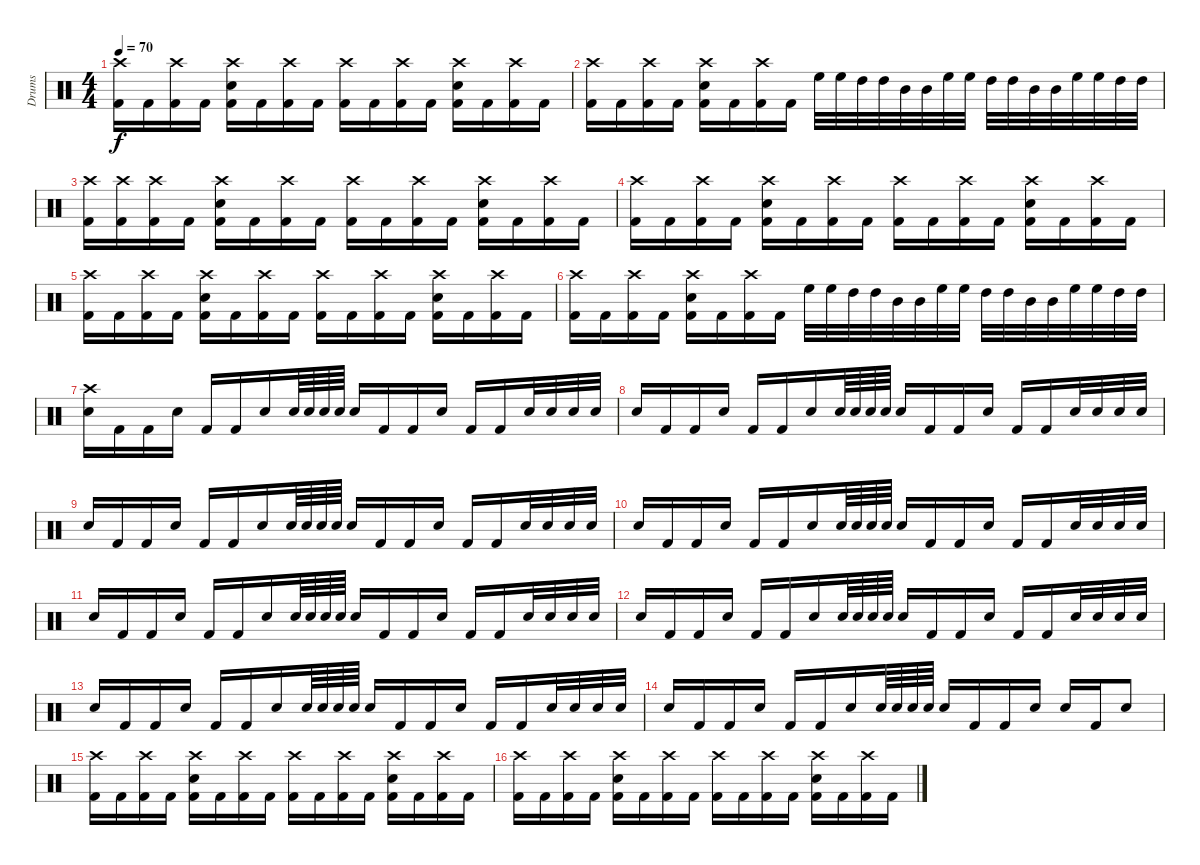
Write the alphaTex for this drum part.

\track ("Drums" "Drums") {instrument percussion}
\staff {score}
\articulation defaults
\ts (4 4)
\tempo 70
\clef neutral
\ks c
("Crash high (hit)" "Kick (hit) 2").16{dy f} "Kick (hit) 2".16 ("Crash high (hit)" "Kick (hit) 2").16 "Kick (hit) 2".16 ("Crash high (hit)" "Electric Snare (hit)" "Kick (hit) 2").16 "Kick (hit) 2".16 ("Crash high (hit)" "Kick (hit) 2").16 "Kick (hit) 2".16 ("Crash high (hit)" "Kick (hit) 2").16 "Kick (hit) 2".16 ("Crash high (hit)" "Kick (hit) 2").16 "Kick (hit) 2".16 ("Crash high (hit)" "Electric Snare (hit)" "Kick (hit) 2").16 "Kick (hit) 2".16 ("Crash high (hit)" "Kick (hit) 2").16 "Kick (hit) 2".16 |
("Crash high (hit)" "Kick (hit) 2").16 "Kick (hit) 2".16 ("Crash high (hit)" "Kick (hit) 2").16 "Kick (hit) 2".16 ("Crash high (hit)" "Electric Snare (hit)" "Kick (hit) 2").16 "Kick (hit) 2".16 ("Crash high (hit)" "Kick (hit) 2").16 "Kick (hit) 2".16 "High Floor Tom (hit)".32 "High Floor Tom (hit)".32 "High Tom (hit)".32 "High Tom (hit)".32 "Mid Tom (hit)".32 "Mid Tom (hit)".32 "High Floor Tom (hit)".32 "High Floor Tom (hit)".32 "High Tom (hit)".32 "High Tom (hit)".32 "Mid Tom (hit)".32 "Mid Tom (hit)".32 "High Floor Tom (hit)".32 "High Floor Tom (hit)".32 "High Tom (hit)".32 "High Tom (hit)".32 |
("Crash high (hit)" "Kick (hit) 2").16 ("Crash high (hit)" "Kick (hit) 2").16 ("Crash high (hit)" "Kick (hit) 2").16 "Kick (hit) 2".16 ("Crash high (hit)" "Electric Snare (hit)" "Kick (hit) 2").16 "Kick (hit) 2".16 ("Crash high (hit)" "Kick (hit) 2").16 "Kick (hit) 2".16 ("Crash high (hit)" "Kick (hit) 2").16 "Kick (hit) 2".16 ("Crash high (hit)" "Kick (hit) 2").16 "Kick (hit) 2".16 ("Crash high (hit)" "Electric Snare (hit)" "Kick (hit) 2").16 "Kick (hit) 2".16 ("Crash high (hit)" "Kick (hit) 2").16 "Kick (hit) 2".16 |
("Crash high (hit)" "Kick (hit) 2").16 "Kick (hit) 2".16 ("Crash high (hit)" "Kick (hit) 2").16 "Kick (hit) 2".16 ("Crash high (hit)" "Electric Snare (hit)" "Kick (hit) 2").16 "Kick (hit) 2".16 ("Crash high (hit)" "Kick (hit) 2").16 "Kick (hit) 2".16 ("Crash high (hit)" "Kick (hit) 2").16 "Kick (hit) 2".16 ("Crash high (hit)" "Kick (hit) 2").16 "Kick (hit) 2".16 ("Crash high (hit)" "Electric Snare (hit)" "Kick (hit) 2").16 "Kick (hit) 2".16 ("Crash high (hit)" "Kick (hit) 2").16 "Kick (hit) 2".16 |
("Crash high (hit)" "Kick (hit) 2").16 "Kick (hit) 2".16 ("Crash high (hit)" "Kick (hit) 2").16 "Kick (hit) 2".16 ("Crash high (hit)" "Electric Snare (hit)" "Kick (hit) 2").16 "Kick (hit) 2".16 ("Crash high (hit)" "Kick (hit) 2").16 "Kick (hit) 2".16 ("Crash high (hit)" "Kick (hit) 2").16 "Kick (hit) 2".16 ("Crash high (hit)" "Kick (hit) 2").16 "Kick (hit) 2".16 ("Crash high (hit)" "Electric Snare (hit)" "Kick (hit) 2").16 "Kick (hit) 2".16 ("Crash high (hit)" "Kick (hit) 2").16 "Kick (hit) 2".16 |
("Crash high (hit)" "Kick (hit) 2").16 "Kick (hit) 2".16 ("Crash high (hit)" "Kick (hit) 2").16 "Kick (hit) 2".16 ("Crash high (hit)" "Electric Snare (hit)" "Kick (hit) 2").16 "Kick (hit) 2".16 ("Crash high (hit)" "Kick (hit) 2").16 "Kick (hit) 2".16 "High Floor Tom (hit)".32 "High Floor Tom (hit)".32 "High Tom (hit)".32 "High Tom (hit)".32 "Mid Tom (hit)".32 "Mid Tom (hit)".32 "High Floor Tom (hit)".32 "High Floor Tom (hit)".32 "High Tom (hit)".32 "High Tom (hit)".32 "Mid Tom (hit)".32 "Mid Tom (hit)".32 "High Floor Tom (hit)".32 "High Floor Tom (hit)".32 "High Tom (hit)".32 "High Tom (hit)".32 |
("Crash high (hit)" "Electric Snare (hit)").16 "Kick (hit) 2".16 "Kick (hit) 2".16 "Electric Snare (hit)".16 "Kick (hit) 2".16 "Kick (hit) 2".16 "Electric Snare (hit)".16 "Electric Snare (hit)".64 "Electric Snare (hit)".64 "Electric Snare (hit)".64 "Electric Snare (hit)".64 "Electric Snare (hit)".16 "Kick (hit) 2".16 "Kick (hit) 2".16 "Electric Snare (hit)".16 "Kick (hit) 2".16 "Kick (hit) 2".16 "Electric Snare (hit)".32 "Electric Snare (hit)".32 "Electric Snare (hit)".32 "Electric Snare (hit)".32 |
"Electric Snare (hit)".16 "Kick (hit) 2".16 "Kick (hit) 2".16 "Electric Snare (hit)".16 "Kick (hit) 2".16 "Kick (hit) 2".16 "Electric Snare (hit)".16 "Electric Snare (hit)".64 "Electric Snare (hit)".64 "Electric Snare (hit)".64 "Electric Snare (hit)".64 "Electric Snare (hit)".16 "Kick (hit) 2".16 "Kick (hit) 2".16 "Electric Snare (hit)".16 "Kick (hit) 2".16 "Kick (hit) 2".16 "Electric Snare (hit)".32 "Electric Snare (hit)".32 "Electric Snare (hit)".32 "Electric Snare (hit)".32 |
"Electric Snare (hit)".16 "Kick (hit) 2".16 "Kick (hit) 2".16 "Electric Snare (hit)".16 "Kick (hit) 2".16 "Kick (hit) 2".16 "Electric Snare (hit)".16 "Electric Snare (hit)".64 "Electric Snare (hit)".64 "Electric Snare (hit)".64 "Electric Snare (hit)".64 "Electric Snare (hit)".16 "Kick (hit) 2".16 "Kick (hit) 2".16 "Electric Snare (hit)".16 "Kick (hit) 2".16 "Kick (hit) 2".16 "Electric Snare (hit)".32 "Electric Snare (hit)".32 "Electric Snare (hit)".32 "Electric Snare (hit)".32 |
"Electric Snare (hit)".16 "Kick (hit) 2".16 "Kick (hit) 2".16 "Electric Snare (hit)".16 "Kick (hit) 2".16 "Kick (hit) 2".16 "Electric Snare (hit)".16 "Electric Snare (hit)".64 "Electric Snare (hit)".64 "Electric Snare (hit)".64 "Electric Snare (hit)".64 "Electric Snare (hit)".16 "Kick (hit) 2".16 "Kick (hit) 2".16 "Electric Snare (hit)".16 "Kick (hit) 2".16 "Kick (hit) 2".16 "Electric Snare (hit)".32 "Electric Snare (hit)".32 "Electric Snare (hit)".32 "Electric Snare (hit)".32 |
"Electric Snare (hit)".16 "Kick (hit) 2".16 "Kick (hit) 2".16 "Electric Snare (hit)".16 "Kick (hit) 2".16 "Kick (hit) 2".16 "Electric Snare (hit)".16 "Electric Snare (hit)".64 "Electric Snare (hit)".64 "Electric Snare (hit)".64 "Electric Snare (hit)".64 "Electric Snare (hit)".16 "Kick (hit) 2".16 "Kick (hit) 2".16 "Electric Snare (hit)".16 "Kick (hit) 2".16 "Kick (hit) 2".16 "Electric Snare (hit)".32 "Electric Snare (hit)".32 "Electric Snare (hit)".32 "Electric Snare (hit)".32 |
"Electric Snare (hit)".16 "Kick (hit) 2".16 "Kick (hit) 2".16 "Electric Snare (hit)".16 "Kick (hit) 2".16 "Kick (hit) 2".16 "Electric Snare (hit)".16 "Electric Snare (hit)".64 "Electric Snare (hit)".64 "Electric Snare (hit)".64 "Electric Snare (hit)".64 "Electric Snare (hit)".16 "Kick (hit) 2".16 "Kick (hit) 2".16 "Electric Snare (hit)".16 "Kick (hit) 2".16 "Kick (hit) 2".16 "Electric Snare (hit)".32 "Electric Snare (hit)".32 "Electric Snare (hit)".32 "Electric Snare (hit)".32 |
"Electric Snare (hit)".16 "Kick (hit) 2".16 "Kick (hit) 2".16 "Electric Snare (hit)".16 "Kick (hit) 2".16 "Kick (hit) 2".16 "Electric Snare (hit)".16 "Electric Snare (hit)".64 "Electric Snare (hit)".64 "Electric Snare (hit)".64 "Electric Snare (hit)".64 "Electric Snare (hit)".16 "Kick (hit) 2".16 "Kick (hit) 2".16 "Electric Snare (hit)".16 "Kick (hit) 2".16 "Kick (hit) 2".16 "Electric Snare (hit)".32 "Electric Snare (hit)".32 "Electric Snare (hit)".32 "Electric Snare (hit)".32 |
"Electric Snare (hit)".16 "Kick (hit) 2".16 "Kick (hit) 2".16 "Electric Snare (hit)".16 "Kick (hit) 2".16 "Kick (hit) 2".16 "Electric Snare (hit)".16 "Electric Snare (hit)".64 "Electric Snare (hit)".64 "Electric Snare (hit)".64 "Electric Snare (hit)".64 "Electric Snare (hit)".16 "Kick (hit) 2".16 "Kick (hit) 2".16 "Electric Snare (hit)".16 "Electric Snare (hit)".16 "Kick (hit) 2".16 "Electric Snare (hit)".8 |
("Crash high (hit)" "Kick (hit) 2").16 "Kick (hit) 2".16 ("Crash high (hit)" "Kick (hit) 2").16 "Kick (hit) 2".16 ("Crash high (hit)" "Electric Snare (hit)" "Kick (hit) 2").16 "Kick (hit) 2".16 ("Crash high (hit)" "Kick (hit) 2").16 "Kick (hit) 2".16 ("Crash high (hit)" "Kick (hit) 2").16 "Kick (hit) 2".16 ("Crash high (hit)" "Kick (hit) 2").16 "Kick (hit) 2".16 ("Crash high (hit)" "Electric Snare (hit)" "Kick (hit) 2").16 "Kick (hit) 2".16 ("Crash high (hit)" "Kick (hit) 2").16 "Kick (hit) 2".16 |
("Crash high (hit)" "Kick (hit) 2").16 "Kick (hit) 2".16 ("Crash high (hit)" "Kick (hit) 2").16 "Kick (hit) 2".16 ("Crash high (hit)" "Electric Snare (hit)" "Kick (hit) 2").16 "Kick (hit) 2".16 ("Crash high (hit)" "Kick (hit) 2").16 "Kick (hit) 2".16 ("Crash high (hit)" "Kick (hit) 2").16 "Kick (hit) 2".16 ("Crash high (hit)" "Kick (hit) 2").16 "Kick (hit) 2".16 ("Crash high (hit)" "Electric Snare (hit)" "Kick (hit) 2").16 "Kick (hit) 2".16 ("Crash high (hit)" "Kick (hit) 2").16 "Kick (hit) 2".16
